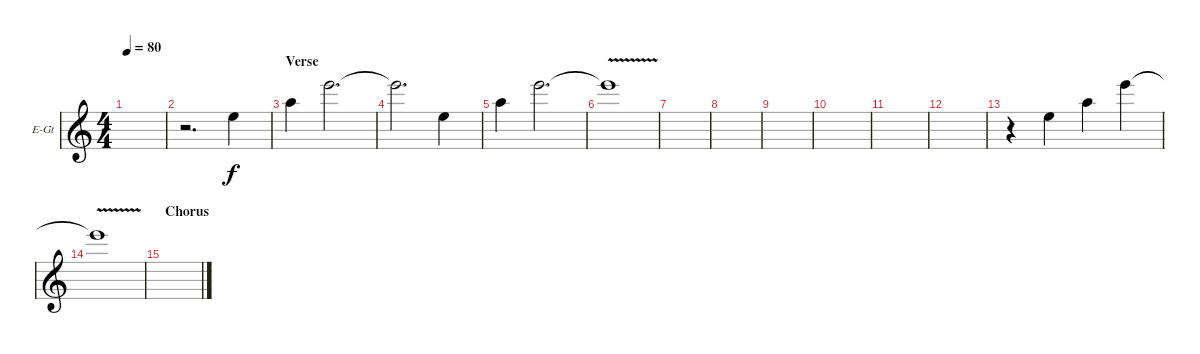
\defaultSystemsLayout 4
\bracketExtendMode groupsimilarinstruments
\firstSystemTrackNameOrientation horizontal
\otherSystemsTrackNameOrientation horizontal
\track ("Solo" "E-Gt") {instrument overdrivenguitar}
\staff {score}
\tuning (E4 B3 G3 D3 A2 E2)
\ts (4 4)
\tempo 80
\clef g2
\ks c
|
r.2{d} 0.1.4 |
\section ("" "Verse")
5.1.4 12.1.2{d} |
12.1{t}.2{d} 0.1.4 |
5.1.4 12.1.2{d} |
12.1{v t}.1 |
|
|
|
|
|
|
r.4 14.4.4 14.3.4 12.1.4 |
12.1{v t}.1 |
\section ("" "Chorus")
